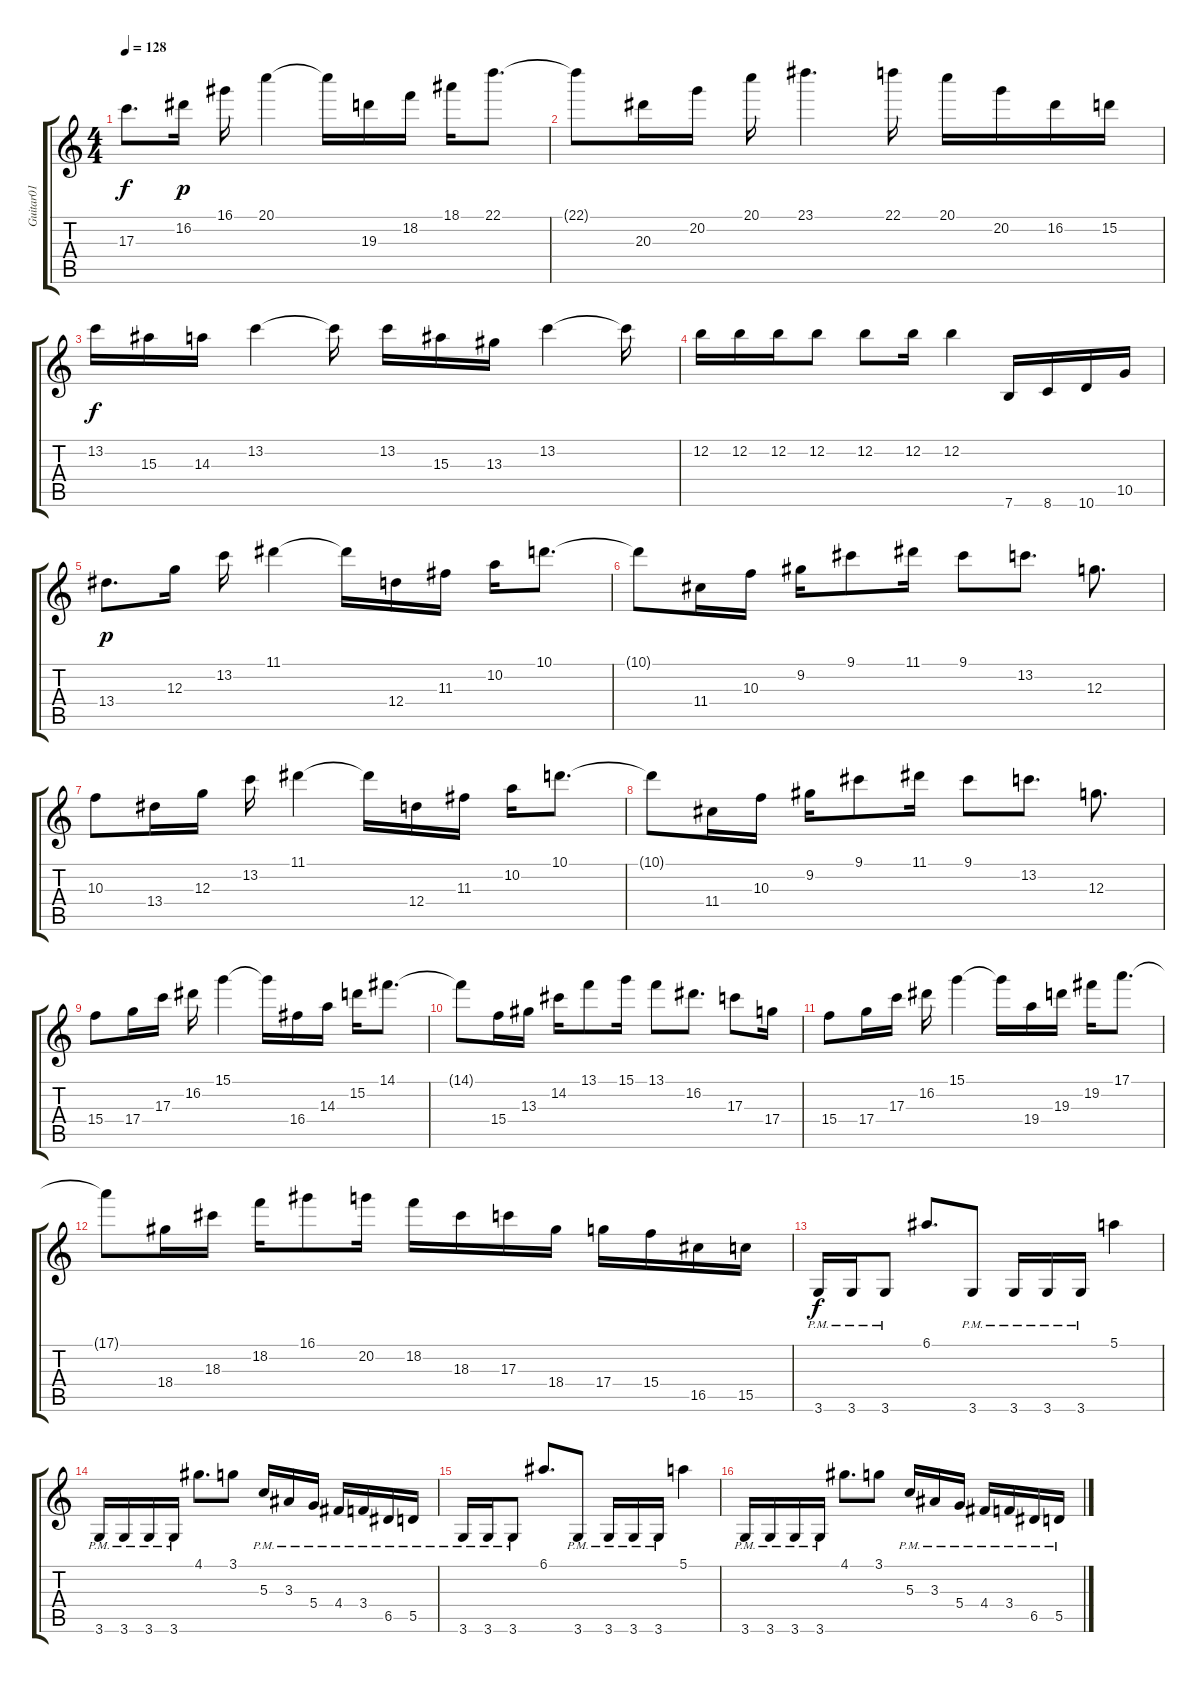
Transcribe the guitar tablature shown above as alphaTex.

\track ("Guitar01" "Guitar01") {instrument distortionguitar}
\staff {score tabs}
\tuning (E4 B3 G3 D3 A2 E2) {hide}
\ts (4 4)
\tempo 128
\clef g2
\ks c
17.3.8{d dy f} 16.2.16{dy p} 16.1.16 20.1.4 20.1{t}.16 19.3.16 18.2.16 18.1.16 22.1.8{d} |
22.1{t}.8 20.3.16 20.2.16 20.1.16 23.1.4{d} 22.1.16 20.1.16 20.2.16 16.2.16 15.2.16 |
13.2.16{dy f} 15.3.16 14.3.16 13.2.4 13.2{t}.16 13.2.16 15.3.16 13.3.16 13.2.4 13.2{t}.16 |
12.2.16 12.2.16 12.2.16 12.2.8 12.2.8 12.2.16 12.2.4 7.6.16 8.6.16 10.6.16 10.5.16 |
13.4.8{d dy p} 12.3.16 13.2.16 11.1.4 11.1{t}.16 12.4.16 11.3.16 10.2.16 10.1.8{d} |
10.1{t}.8 11.4.16 10.3.16 9.2.16 9.1.8 11.1.16 9.1.8 13.2.8{d} 12.3.8{d} |
10.3.8 13.4.16 12.3.16 13.2.16 11.1.4 11.1{t}.16 12.4.16 11.3.16 10.2.16 10.1.8{d} |
10.1{t}.8 11.4.16 10.3.16 9.2.16 9.1.8 11.1.16 9.1.8 13.2.8{d} 12.3.8{d} |
15.4.8 17.4.16 17.3.16 16.2.16 15.1.4 15.1{t}.16 16.4.16 14.3.16 15.2.16 14.1.8{d} |
14.1{t}.8 15.4.16 13.3.16 14.2.16 13.1.8 15.1.16 13.1.8 16.2.8{d} 17.3.8 17.4.16 |
15.4.8 17.4.16 17.3.16 16.2.16 15.1.4 15.1{t}.16 19.4.16 19.3.16 19.2.16 17.1.8{d} |
17.1{t}.8 18.4.16 18.3.16 18.2.16 16.1.8 20.2.16 18.2.16 18.3.16 17.3.16 18.4.16 17.4.16 15.4.16 16.5.16 15.5.16 |
3.6{pm}.16{dy f} 3.6{pm}.16 3.6{pm}.8 6.1.8{d} 3.6{pm}.8 3.6{pm}.16 3.6{pm}.16 3.6{pm}.16 5.1.4 |
3.6{pm}.16 3.6{pm}.16 3.6{pm}.16 3.6{pm}.16 4.1.8{d} 3.1.8 5.3{pm}.16 3.3{pm}.16 5.4{pm}.16 4.4{pm}.16 3.4{pm}.16 6.5{pm}.16 5.5{pm}.16 |
3.6{pm}.16 3.6{pm}.16 3.6{pm}.8 6.1.8{d} 3.6{pm}.8 3.6{pm}.16 3.6{pm}.16 3.6{pm}.16 5.1.4 |
3.6{pm}.16 3.6{pm}.16 3.6{pm}.16 3.6{pm}.16 4.1.8{d} 3.1.8 5.3{pm}.16 3.3{pm}.16 5.4{pm}.16 4.4{pm}.16 3.4{pm}.16 6.5{pm}.16 5.5{pm}.16
